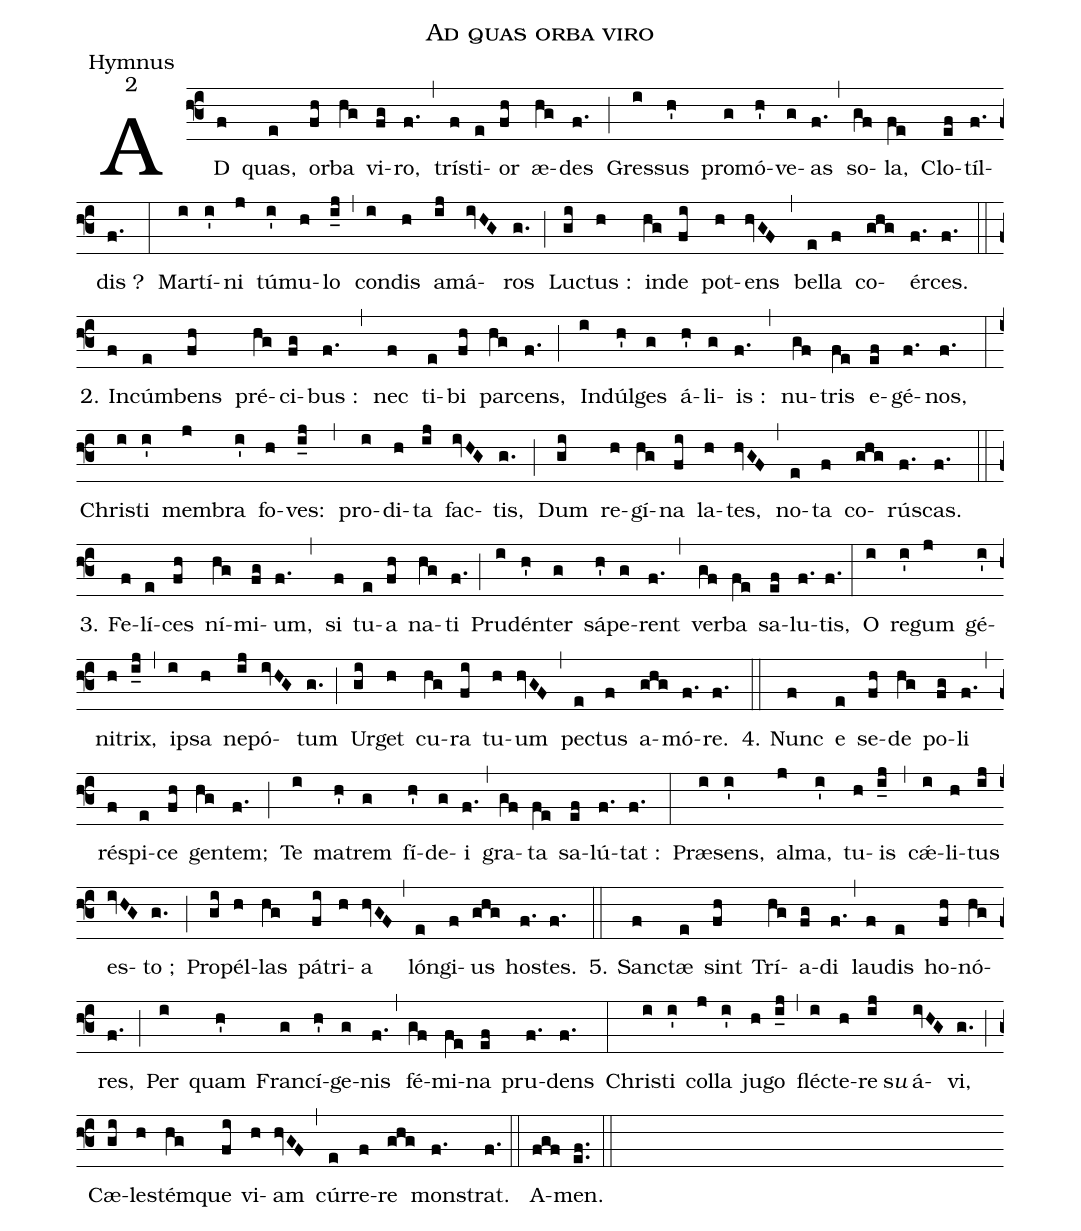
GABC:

name:Ad quas orba viro;
office-part:Hymnus;
mode:2;
%%
(f3)AD(f) quas,(e) or(fh)ba(hg) vi(fg)ro,(f.) (,) trís(f)ti(e)or(fh) æ(hg)des(f.) (;)
Gres(i)sus(h') pro(g)mó(h')ve(g)as(f.) (,) so(gf)la,(fe) Clo(ef)tíl(f.)dis ?(f.) (:)
Mar(i)tí(i')ni(j) tú(i')mu(h)lo(i_j) (,) con(i)dis(h) a(ij)má(ivHG)ros(g.) (;)
Luc(gi)tus :(h) in(hg)de(fi) pot(h)ens(hvGF) (,) bel(e)la(f) co(ghg)ér(f.)ces.(f.) (::)

2. In(f)cúm(e)bens(fh) pré(hg)ci(fg)bus :(f.) (,) nec(f) ti(e)bi(fh) par(hg)cens,(f.) (;)
In(i)dúl(h')ges(g) á(h')li(g)is :(f.) (,) nu(gf)tris(fe) e(ef)gé(f.)nos,(f.) (:)
Chris(i)ti(i') mem(j)bra(i') fo(h)ves:(i_j) (,) pro(i)di(h)ta(ij) fac(ivHG)tis,(g.) (;)
Dum(gi) re(h)gí(hg)na(fi) la(h)tes,(hvGF) (,) no(e)ta(f) co(ghg)rús(f.)cas.(f.) (::)

3. Fe(f)lí(e)ces(fh) ní(hg)mi(fg)um,(f.) (,) si(f) tu(e)a(fh) na(hg)ti(f.) (;)
Pru(i)dén(h')ter(g) sá(h')pe(g)rent(f.) (,) ver(gf)ba(fe) sa(ef)lu(f.)tis,(f.) (:)
O(i) re(i')gum(j) gé(i')ni(h)trix,(i_j) (,) ip(i)sa(h) ne(ij)pó(ivHG)tum(g.) (;)
Ur(gi)get(h) cu(hg)ra(fi) tu(h)um(hvGF) (,) pec(e)tus(f) a(ghg)mó(f.)re.(f.) (::)

4. Nunc(f) e(e) se(fh)de(hg) po(fg)li(f.) (,) ré(f)spi(e)ce(fh) gen(hg)tem;(f.) (;)
Te(i) ma(h')trem(g) fí(h')de(g)i(f.) (,) gra(gf)ta(fe) sa(ef)lú(f.)tat :(f.) (:)
Præ(i)sens,(i') al(j)ma,(i') tu(h)is(i_j) (,) cǽ(i)li(h)tus(ij) es(ivHG)to ;(g.) (;)
Pro(gi)pél(h)las(hg) pá(fi)tri(h)a(hvGF) (,) lón(e)gi(f)us(ghg) hos(f.)tes.(f.) (::)

5. Sanc(f)tæ(e) sint(fh) Trí(hg)a(fg)di(f.) (,) lau(f)dis(e) ho(fh)nó(hg)res,(f.) (;)
Per(i) quam(h') Fran(g)cí(h')ge(g)nis(f.) (,) fé(gf)mi(fe)na(ef) pru(f.)dens(f.) (:)
Chris(i)ti(i') col(j)la(i') ju(h)go(i_j) (,) fléc(i)te(h)re(ij) s<i>u</i>()á(ivHG)vi,(g.) (;)
Cæ(gi)les(h)tém(hg)que(fi) vi(h)am(hvGF) (,) cúr(e)re(f)re(ghg) mons(f.)trat.(f.) (::)
A(fgf)men.(ef..) (::)
